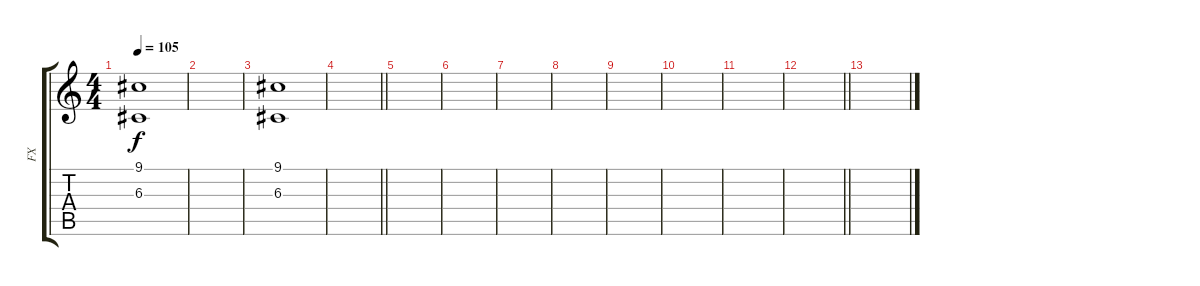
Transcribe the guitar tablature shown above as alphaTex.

\track ("FX" "FX") {instrument tubularbells}
\staff {score tabs}
\tuning (E4 B3 G3 D3 A2 E2) {hide}
\ts (4 4)
\section ("" "")
\tempo 105
\clef g2
\ks c
(9.1 6.3).1{dy f} |
|
(9.1 6.3).1 |
\barLineRight lightlight
|
\section ("" "")
|
|
|
|
|
|
|
\barLineRight lightlight
|
\section ("" "")
